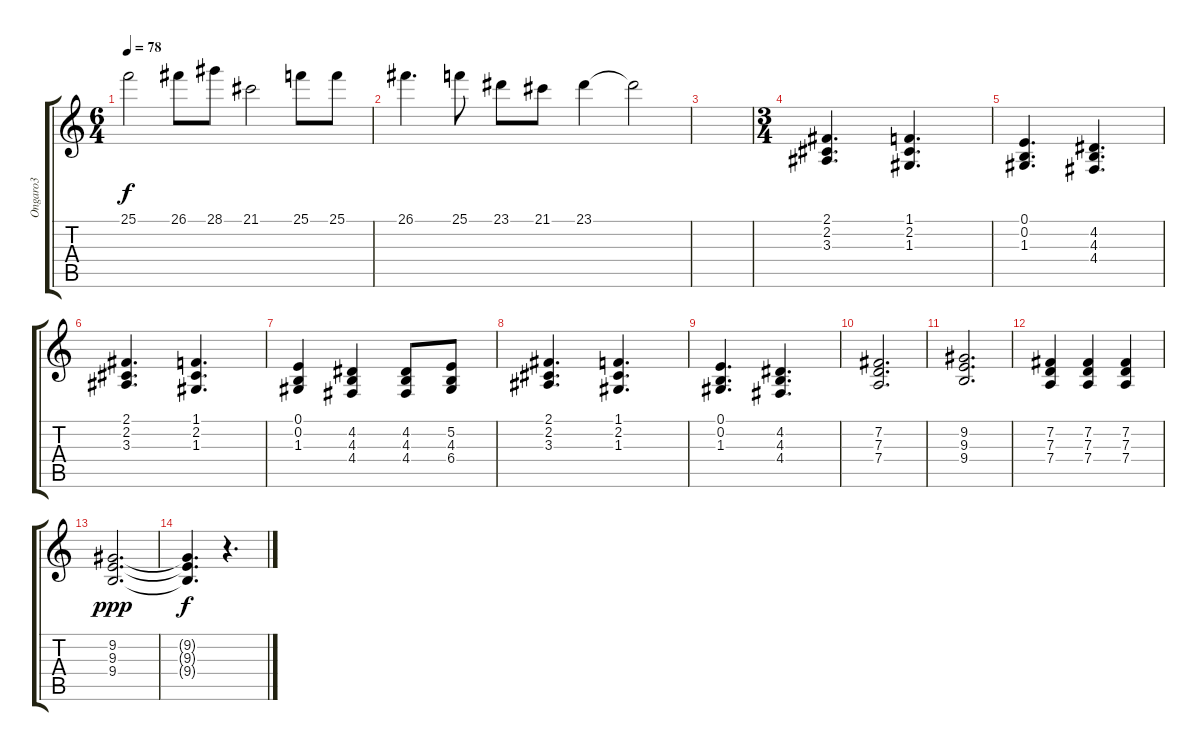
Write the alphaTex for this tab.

\track ("Ongaro3" "Ongaro3") {instrument stringensemble1}
\staff {score tabs}
\tuning (E4 B3 G3 D3 A2 E2) {hide}
\ts (6 4)
\tempo 78
\clef g2
\ks c
25.1.2{dy f} 26.1.8 28.1.8 21.1.2 25.1.8 25.1.8 |
26.1.4{d} 25.1.8 23.1.8 21.1.8 23.1.4 23.1{t}.2 |
|
\ts (3 4)
(2.1 2.2 3.3).4{d volume 10} (1.1 2.2 1.3).4{d} |
(0.1 0.2 1.3).4{d} (4.2 4.3 4.4).4{d} |
(2.1 2.2 3.3).4{d} (1.1 2.2 1.3).4{d} |
(0.1 0.2 1.3).4 (4.2 4.3 4.4).4 (4.2 4.3 4.4).8 (5.2 4.3 6.4).8 |
(2.1 2.2 3.3).4{d} (1.1 2.2 1.3).4{d} |
(0.1 0.2 1.3).4{d} (4.2 4.3 4.4).4{d} |
(7.2 7.3 7.4).2{d} |
(9.2 9.3 9.4).2{d} |
(7.2 7.3 7.4).4 (7.2 7.3 7.4).4 (7.2 7.3 7.4).4 |
(9.2 9.3 9.4).2{d dy ppp volume 0} |
(9.2{t} 9.3{t} 9.4{t}).4{d dy f} r.4{d}
